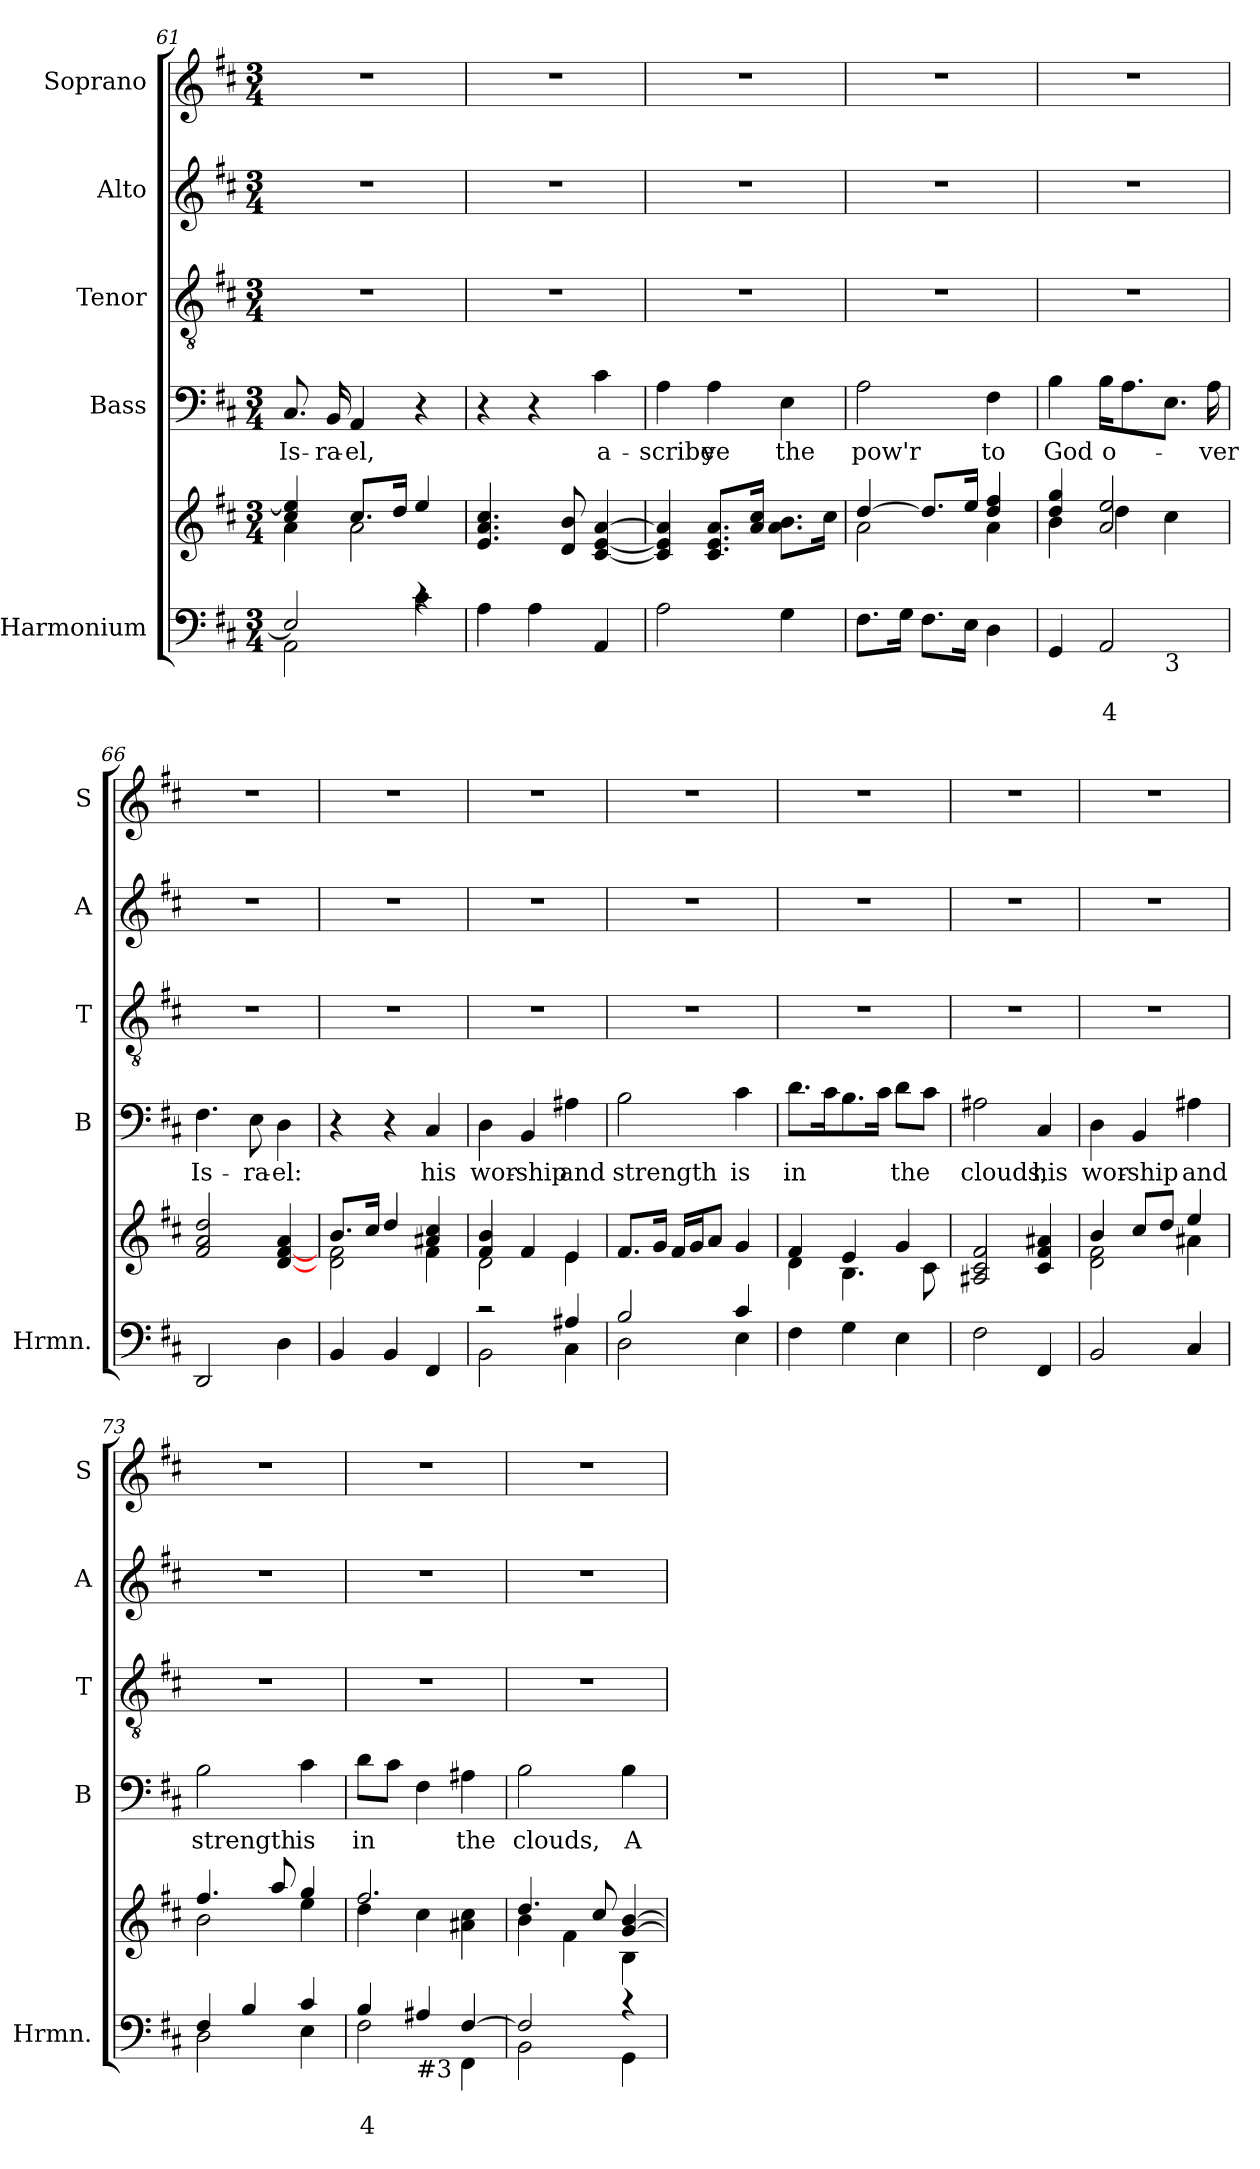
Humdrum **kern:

**kern	**text	**text	**kern	**kern	**text	**kern	**kern	**kern
*part5	*part5	*part5	*part5	*part4	*part4	*part3	*part2	*part1
*staff6	*staff6	*staff6	*staff5	*staff4	*staff4	*staff3	*staff2	*staff1
*I"Harmonium	*	*	*	*I"Bass	*	*I"Tenor	*I"Alto	*I"Soprano
*I'Hrmn.	*	*	*	*I'B	*	*I'T	*I'A	*I'S
*clefF4	*	*	*clefG2	*clefF4	*	*clefGv2	*clefG2	*clefG2
*k[f#c#]	*	*	*k[f#c#]	*k[f#c#]	*	*k[f#c#]	*k[f#c#]	*k[f#c#]
*D:	*	*	*D:	*D:	*	*D:	*D:	*D:
*M3/4	*	*	*M3/4	*M3/4	*	*M3/4	*M3/4	*M3/4
=61	=61	=61	=61	=61	=61	=61	=61	=61
*^	*	*	*^	*	*	*	*	*
!	!	!	!	!	!	!	!LO:LY:b	!	!	!
2E/]	2AA\	.	.	4cc#/ 4ee/]	4a\	8.C#/	Is-	2.r	2.r	2.r
!	!	!	!	!	!	!	!LO:LY:b	!	!	!
.	.	.	.	.	.	16BB/	-ra-	.	.	.
!	!	!	!	!	!	!	!LO:LY:b	!	!	!
.	.	.	.	8.cc#/L	2a\	4AA/	-el,	.	.	.
.	.	.	.	16dd/Jk	.	.	.	.	.	.
4rc	4c#\	.	.	4ee/	.	4r	.	.	.	.
*v	*v	*	*	*	*	*	*	*	*	*
*	*	*	*v	*v	*	*	*	*	*
=62	=62	=62	=62	=62	=62	=62	=62	=62
4A\	.	.	4.e/ 4.a/ 4.cc#/	4r	.	2.r	2.r	2.r
4A\	.	.	.	4r	.	.	.	.
.	.	.	8d/ 8b/	.	.	.	.	.
!	!	!	!	!	!LO:LY:b	!	!	!
4AA/	.	.	[4c#/ [4e/ [4a/	4c#\	a-	.	.	.
=63	=63	=63	=63	=63	=63	=63	=63	=63
!	!	!	!	!	!LO:LY:b	!	!	!
2A\	.	.	4c#/] 4e/] 4a/]	4A\	-scribe	2.r	2.r	2.r
!	!	!	!	!	!LO:LY:b	!	!	!
.	.	.	8.c#/ 8.e/ 8.a/L	4A\	ye	.	.	.
.	.	.	16a/ 16cc#/Jk	.	.	.	.	.
!	!	!	!	!	!LO:LY:b	!	!	!
4G\	.	.	8.a\ 8.b\L	4E\	the	.	.	.
.	.	.	16cc#\Jk	.	.	.	.	.
!!LO:PB:g=z
=64	=64	=64	=64	=64	=64	=64	=64	=64
*	*	*	*^	*	*	*	*	*
!	!	!	!	!	!	!LO:LY:b	!	!	!
8.F#\L	.	.	[>4dd/	2a\	2A\	pow'r	2.r	2.r	2.r
16G\Jk	.	.	.	.	.	.	.	.	.
8.F#\L	.	.	8.dd/L]	.	.	.	.	.	.
16E\Jk	.	.	16ee/Jk	.	.	.	.	.	.
!	!	!	!	!	!	!LO:LY:b	!	!	!
4D\	.	.	4dd/ 4ff#/	4a\	4F#\	to	.	.	.
=65	=65	=65	=65	=65	=65	=65	=65	=65	=65
!	!	!	!	!	!	!LO:LY:b	!	!	!
*^	*	*	*	*	*	*	*	*	*
4GG/	2ryy	.	.	4dd/ 4gg/	4b\	4B\	God	2.r	2.r	2.r
!	!	!	!LO:LY:b	!	!	!	!LO:LY:b	!	!	!
2AA/	.	.	4	2a/ 2ee/	4dd\	16B\KL	o-	.	.	.
.	.	.	.	.	.	8.A\	.	.	.	.
!	!LO:TX:b:t=3	!	!	!	!	!	!	!	!	!
.	4ryy	.	.	.	4cc#\	8.E\J	.	.	.	.
!	!	!	!	!	!	!	!LO:LY:b	!	!	!
.	.	.	.	.	.	16A\	-ver	.	.	.
*	*	*	*	*v	*v	*	*	*	*	*
=66	=66	=66	=66	=66	=66	=66	=66	=66	=66
!	!	!	!	!	!	!LO:LY:b	!	!	!
*v	*v	*	*	*	*	*	*	*	*
2DD/	.	.	2f#/ 2a/ 2dd/	4.F#\	Is-	2.r	2.r	2.r
!	!	!	!	!	!LO:LY:b	!	!	!
.	.	.	.	8E\	-ra-	.	.	.
!	!	!	!	!	!LO:LY:b	!	!	!
4D\	.	.	[4d/ [4f#/ 4a/	4D\	-el:	.	.	.
=67	=67	=67	=67	=67	=67	=67	=67	=67
*	*	*	*^	*	*	*	*	*
4BB/	.	.	8.b/L	2d\ 2f#\	4r	.	2.r	2.r	2.r
.	.	.	16cc#/Jk	.	.	.	.	.	.
4BB/	.	.	4dd/	.	4r	.	.	.	.
!	!	!	!	!	!	!LO:LY:b	!	!	!
4FF#/	.	.	4a#X/ 4cc#/	4f#\	4C#/	his	.	.	.
=68	=68	=68	=68	=68	=68	=68	=68	=68	=68
*^	*	*	*	*	*	*	*	*	*
!	!	!	!	!	!	!	!LO:LY:b	!	!	!
2rc	2BB\	.	.	4f#/ 4b/	2d\	4D\	wor-	2.r	2.r	2.r
!	!	!	!	!	!	!	!LO:LY:b	!	!	!
.	.	.	.	4f#/	.	4BB/	-ship	.	.	.
!	!	!	!	!	!	!	!LO:LY:b	!	!	!
4A#X/	4C#\	.	.	4e/	4e\	4A#X\	and	.	.	.
=69	=69	=69	=69	=69	=69	=69	=69	=69	=69	=69
!	!	!	!	!	!	!	!LO:LY:b	!	!	!
*	*	*	*	*v	*v	*	*	*	*	*
2B/	2D\	.	.	8.f#/L	2B\	strength	2.r	2.r	2.r
.	.	.	.	16g/Jk	.	.	.	.	.
.	.	.	.	16f#/LL	.	.	.	.	.
.	.	.	.	16g/J	.	.	.	.	.
.	.	.	.	8a/J	.	.	.	.	.
!	!	!	!	!	!	!LO:LY:b	!	!	!
4c#/	4E\	.	.	4g/	4c#\	is	.	.	.
=70	=70	=70	=70	=70	=70	=70	=70	=70	=70
*	*	*	*	*^	*	*	*	*	*
!	!	!	!	!	!	!	!LO:LY:b	!	!	!
*v	*v	*	*	*	*	*	*	*	*	*
4F#\	.	.	4f#/	4d\	8.d\L	in	2.r	2.r	2.r
.	.	.	.	.	16c#\k	.	.	.	.
4G\	.	.	4e/	4.B\	8.B\	.	.	.	.
.	.	.	.	.	16c#\Jk	.	.	.	.
!	!	!	!	!	!	!LO:LY:b	!	!	!
4E\	.	.	4g/	.	8d\L	the	.	.	.
.	.	.	.	8c#\	8c#\J	.	.	.	.
!!LO:LB:g=z
=71	=71	=71	=71	=71	=71	=71	=71	=71	=71
!	!	!	!	!	!	!LO:LY:b	!	!	!
*	*	*	*v	*v	*	*	*	*	*
2F#\	.	.	2A#X/ 2c#/ 2f#/	2A#X\	clouds,	2.r	2.r	2.r
!	!	!	!	!	!LO:LY:b	!	!	!
4FF#/	.	.	4c#/ 4f#/ 4a#X/	4C#/	his	.	.	.
=72	=72	=72	=72	=72	=72	=72	=72	=72
*	*	*	*^	*	*	*	*	*
!	!	!	!	!	!	!LO:LY:b	!	!	!
2BB/	.	.	4b/	2d\ 2f#\	4D\	wor-	2.r	2.r	2.r
!	!	!	!	!	!	!LO:LY:b	!	!	!
.	.	.	8cc#/L	.	4BB/	-ship	.	.	.
.	.	.	8dd/J	.	.	.	.	.	.
!	!	!	!	!	!	!LO:LY:b	!	!	!
4C#/	.	.	4ee/	4a#X\	4A#X\	and	.	.	.
=73	=73	=73	=73	=73	=73	=73	=73	=73	=73
*^	*	*	*	*	*	*	*	*	*
!	!	!	!	!	!	!	!LO:LY:b	!	!	!
4F#/	2D\	.	.	4.ff#/	2b\	2B\	strength	2.r	2.r	2.r
4B/	.	.	.	.	.	.	.	.	.	.
.	.	.	.	8aa/	.	.	.	.	.	.
!	!	!	!	!	!	!	!LO:LY:b	!	!	!
4c#/	4E\	.	.	4gg/	4ee\	4c#\	is	.	.	.
=74	=74	=74	=74	=74	=74	=74	=74	=74	=74	=74
!	!	!	!LO:LY:b	!	!	!	!LO:LY:b	!	!	!
4B/	2F#\	.	4	2.ff#/	4dd\	8d\L	in	2.r	2.r	2.r
.	.	.	.	.	.	8c#\J	.	.	.	.
!LO:TX:b:t=#3	!	!	!	!	!	!	!	!	!	!
4A#X/	.	.	.	.	4cc#\	4F#\	.	.	.	.
!	!	!	!	!	!	!	!LO:LY:b	!	!	!
[>4F#/	4FF#\	.	.	.	4a#X\ 4cc#\	4A#X\	the	.	.	.
=75	=75	=75	=75	=75	=75	=75	=75	=75	=75	=75
!	!	!	!	!	!	!	!LO:LY:b	!	!	!
2F#/]	2BB\	.	.	4.dd/	4b\	2B\	clouds,	2.r	2.r	2.r
.	.	.	.	.	4f#\	.	.	.	.	.
.	.	.	.	8cc#/	.	.	.	.	.	.
!	!	!	!	!	!	!	!LO:LY:b	!	!	!
4rc	4GG\	.	.	[>4g/ [>4b/	4B\	4B\	A-	.	.	.
*v	*v	*	*	*	*	*	*	*	*	*
*	*	*	*v	*v	*	*	*	*	*
=	=	=	=	=	=	=	=	=
*-	*-	*-	*-	*-	*-	*-	*-	*-
